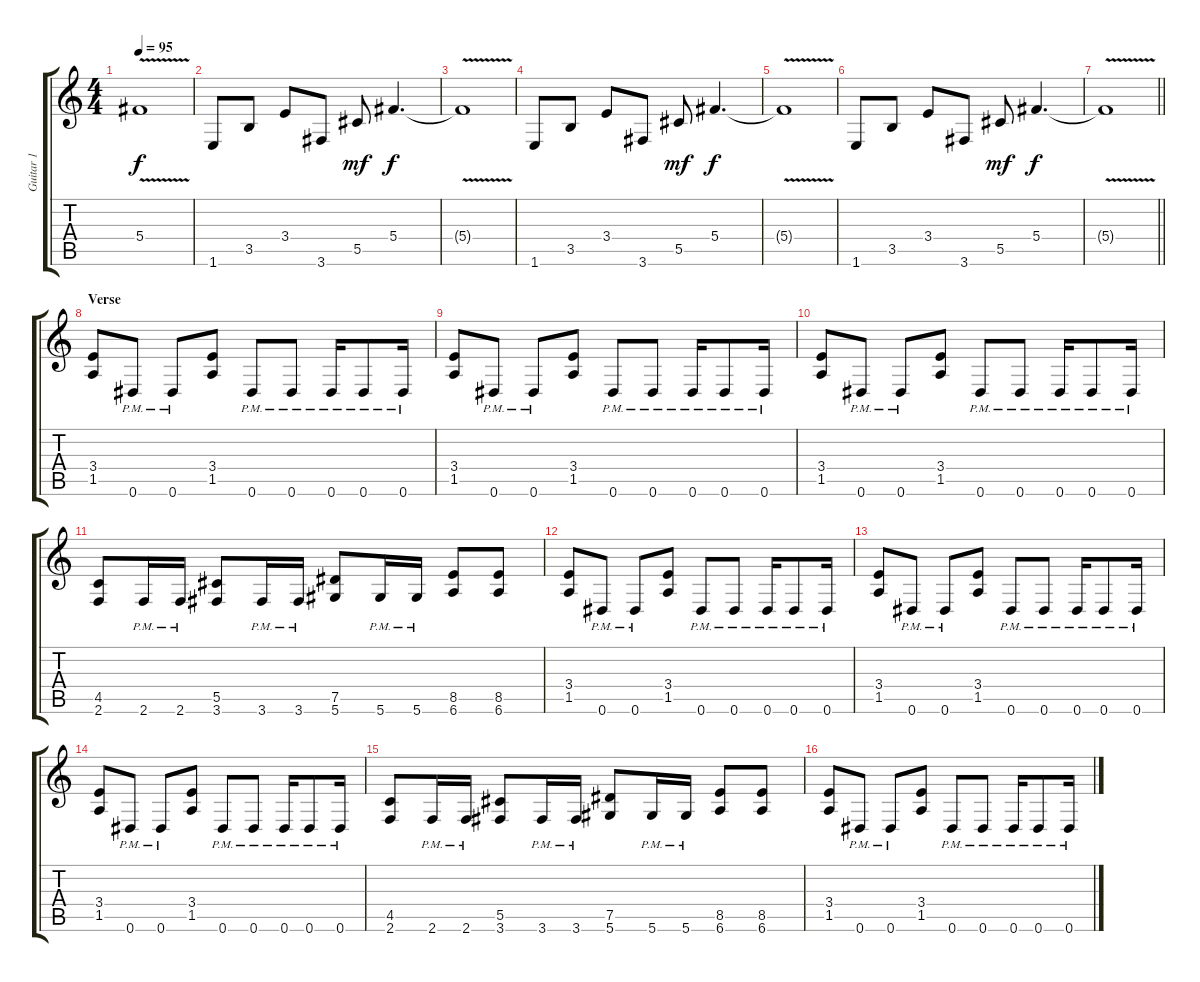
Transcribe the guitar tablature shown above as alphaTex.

\track ("Guitar 1" "Guitar 1") {instrument distortionguitar}
\staff {score tabs}
\tuning (Eb4 Bb3 Gb3 Db3 Ab2 Eb2) {hide}
\ts (4 4)
\tempo 95
\clef g2
\ks c
5.4{v t}.1{dy f} |
1.6.8 3.5.8 3.4.8 3.6.8 5.5.8{dy mf} 5.4.4{d dy f} |
5.4{v t}.1 |
1.6.8 3.5.8 3.4.8 3.6.8 5.5.8{dy mf} 5.4.4{d dy f} |
5.4{v t}.1 |
1.6.8 3.5.8 3.4.8 3.6.8 5.5.8{dy mf} 5.4.4{d dy f} |
\barLineRight lightlight
5.4{v t}.1 |
\section ("" "Verse")
(3.4 1.5).8 0.6{pm}.8 0.6{pm}.8 (3.4 1.5).8 0.6{pm}.8 0.6{pm}.8 0.6{pm}.16 0.6{pm}.8 0.6{pm}.16 |
(3.4 1.5).8 0.6{pm}.8 0.6{pm}.8 (3.4 1.5).8 0.6{pm}.8 0.6{pm}.8 0.6{pm}.16 0.6{pm}.8 0.6{pm}.16 |
(3.4 1.5).8 0.6{pm}.8 0.6{pm}.8 (3.4 1.5).8 0.6{pm}.8 0.6{pm}.8 0.6{pm}.16 0.6{pm}.8 0.6{pm}.16 |
(4.5 2.6).8 2.6{pm}.16 2.6{pm}.16 (5.5 3.6).8 3.6{pm}.16 3.6{pm}.16 (7.5 5.6).8 5.6{pm}.16 5.6{pm}.16 (8.5 6.6).8 (8.5 6.6).8 |
(3.4 1.5).8 0.6{pm}.8 0.6{pm}.8 (3.4 1.5).8 0.6{pm}.8 0.6{pm}.8 0.6{pm}.16 0.6{pm}.8 0.6{pm}.16 |
(3.4 1.5).8 0.6{pm}.8 0.6{pm}.8 (3.4 1.5).8 0.6{pm}.8 0.6{pm}.8 0.6{pm}.16 0.6{pm}.8 0.6{pm}.16 |
(3.4 1.5).8 0.6{pm}.8 0.6{pm}.8 (3.4 1.5).8 0.6{pm}.8 0.6{pm}.8 0.6{pm}.16 0.6{pm}.8 0.6{pm}.16 |
(4.5 2.6).8 2.6{pm}.16 2.6{pm}.16 (5.5 3.6).8 3.6{pm}.16 3.6{pm}.16 (7.5 5.6).8 5.6{pm}.16 5.6{pm}.16 (8.5 6.6).8 (8.5 6.6).8 |
(3.4 1.5).8 0.6{pm}.8 0.6{pm}.8 (3.4 1.5).8 0.6{pm}.8 0.6{pm}.8 0.6{pm}.16 0.6{pm}.8 0.6{pm}.16
